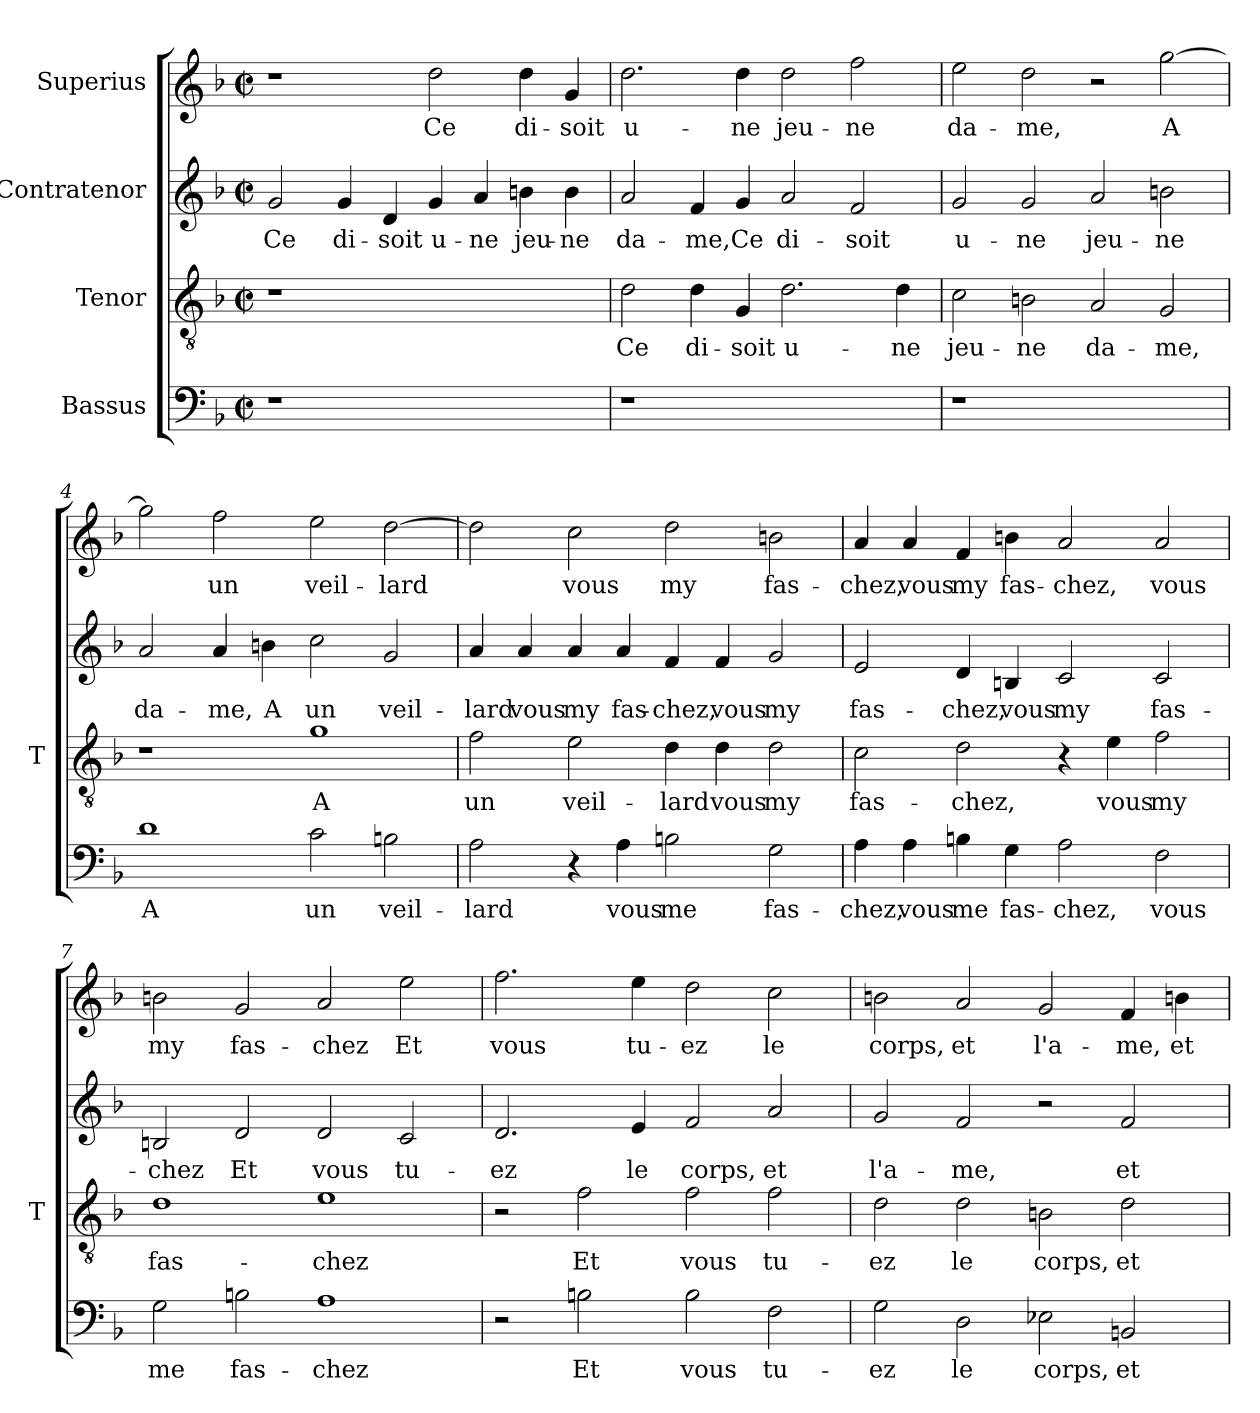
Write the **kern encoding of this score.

**kern	**text	**kern	**text	**kern	**text	**kern	**text
*part4	*part4	*part3	*part3	*part2	*part2	*part1	*part1
*staff4	*staff4	*staff3	*staff3	*staff2	*staff2	*staff1	*staff1
*I"Bassus	*	*I"Tenor	*	*I"Contratenor	*	*I"Superius	*
*	*	*I'T	*	*	*	*	*
*clefF4	*	*clefGv2	*	*clefG2	*	*clefG2	*
*k[b-]	*	*k[b-]	*	*k[b-]	*	*k[b-]	*
*F:	*	*F:	*	*F:	*	*F:	*
*M2/2	*	*M2/2	*	*M2/2	*	*M2/2	*
*met(c|)	*	*met(c|)	*	*met(c|)	*	*met(c|)	*
=1	=1	=1	=1	=1	=1	=1	=1
1r	.	1r	.	2g	-Ce	1r	.
.	.	.	.	4g	di-	.	.
.	.	.	.	4d	-soit	.	.
1ryy	.	1ryy	.	4g	u-	2dd	-Ce
.	.	.	.	4a	-ne	.	.
.	.	.	.	4bn	jeu-	4dd	di-
.	.	.	.	4b	-ne	4g	-soit
=2	=2	=2	=2	=2	=2	=2	=2
1r	.	2d	-Ce	2a	da-	2.dd	u-
.	.	4d	di-	4f	-me,	.	.
.	.	4G	-soit	4g	-Ce	4dd	-ne
1ryy	.	2.d	u-	2a	di-	2dd	jeu-
.	.	.	.	2f	-soit	2ff	-ne
.	.	4d	-ne	.	.	.	.
=3	=3	=3	=3	=3	=3	=3	=3
1r	.	2c	jeu-	2g	u-	2ee	da-
.	.	2Bn	-ne	2g	-ne	2dd	-me,
1ryy	.	2A	da-	2a	jeu-	2r	.
.	.	2G	-me,	2bn	-ne	[2gg	-A
=4	=4	=4	=4	=4	=4	=4	=4
1d	-A	1r	.	2a	da-	2gg]	.
.	.	.	.	4a	-me,	2ff	-un
.	.	.	.	4bn	-A	.	.
2c	-un	1g	-A	2cc	-un	2ee	veil-
2B	veil-	.	.	2g	veil-	[2dd	-lard
=5	=5	=5	=5	=5	=5	=5	=5
2A	-lard	2f	-un	4a	-lard	2dd]	.
.	.	.	.	4a	-vous	.	.
4r	.	2e	veil-	4a	-my	2cc	-vous
4A	-vous	.	.	4a	fas-	.	.
2B	-me	4d	-lard	4f	-chez,	2dd	-my
.	.	4d	-vous	4f	-vous	.	.
2G	fas-	2d	-my	2g	-my	2bn	fas-
=6	=6	=6	=6	=6	=6	=6	=6
4A	-chez,	2c	fas-	2e	fas-	4a	-chez,
4A	-vous	.	.	.	.	4a	-vous
4B	-me	2d	-chez,	4d	-chez,	4f	-my
4G	fas-	.	.	4Bn	-vous	4bn	fas-
2A	-chez,	4r	.	2c	-my	2a	-chez,
.	.	4e	-vous	.	.	.	.
2F	-vous	2f	-my	2c	fas-	2a	-vous
!!LO:PB:g=z
=7	=7	=7	=7	=7	=7	=7	=7
2G	-me	1d	fas-	2Bn	-chez	2bn	-my
2B	fas-	.	.	2d	-Et	2g	fas-
1A	-chez	1e	-chez	2d	-vous	2a	-chez
.	.	.	.	2c	tu-	2ee	-Et
=8	=8	=8	=8	=8	=8	=8	=8
2r	.	2r	.	2.d	-ez	2.ff	-vous
2B	-Et	2f	-Et	.	.	.	.
.	.	.	.	4e	-le	4ee	tu-
2B	-vous	2f	-vous	2f	-corps,	2dd	-ez
2F	tu-	2f	tu-	2a	-et	2cc	-le
=9	=9	=9	=9	=9	=9	=9	=9
2G	-ez	2d	-ez	2g	l'a-	2bn	-corps,
2D	-le	2d	-le	2f	-me,	2a	-et
2E-X	-corps,	2Bn	-corps,	2r	.	2g	l'a-
2BB	-et	2d	-et	2f	-et	4f	-me,
.	.	.	.	.	.	4bn	-et
=	=	=	=	=	=	=	=
*-	*-	*-	*-	*-	*-	*-	*-
